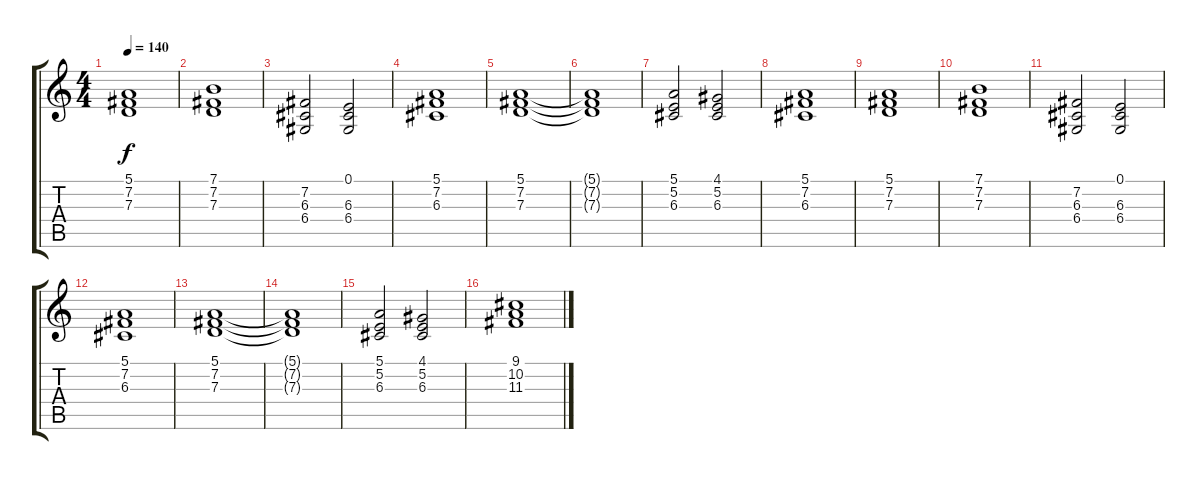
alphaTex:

\track "" {instrument stringensemble1}
\staff {score tabs}
\tuning (E4 B3 G3 D3 A2 E2) {hide}
\ts (4 4)
\tempo 140
\clef g2
\ks c
(5.1 7.2 7.3).1{dy f} |
(7.1 7.2 7.3).1 |
(7.2 6.3 6.4).2 (0.1 6.3 6.4).2 |
(5.1 7.2 6.3).1 |
(5.1 7.2 7.3).1 |
(5.1{t} 7.2{t} 7.3{t}).1 |
(5.1 5.2 6.3).2 (4.1 5.2 6.3).2 |
(5.1 7.2 6.3).1 |
(5.1 7.2 7.3).1 |
(7.1 7.2 7.3).1 |
(7.2 6.3 6.4).2 (0.1 6.3 6.4).2 |
(5.1 7.2 6.3).1 |
(5.1 7.2 7.3).1 |
(5.1{t} 7.2{t} 7.3{t}).1 |
(5.1 5.2 6.3).2 (4.1 5.2 6.3).2 |
(9.1 10.2 11.3).1
